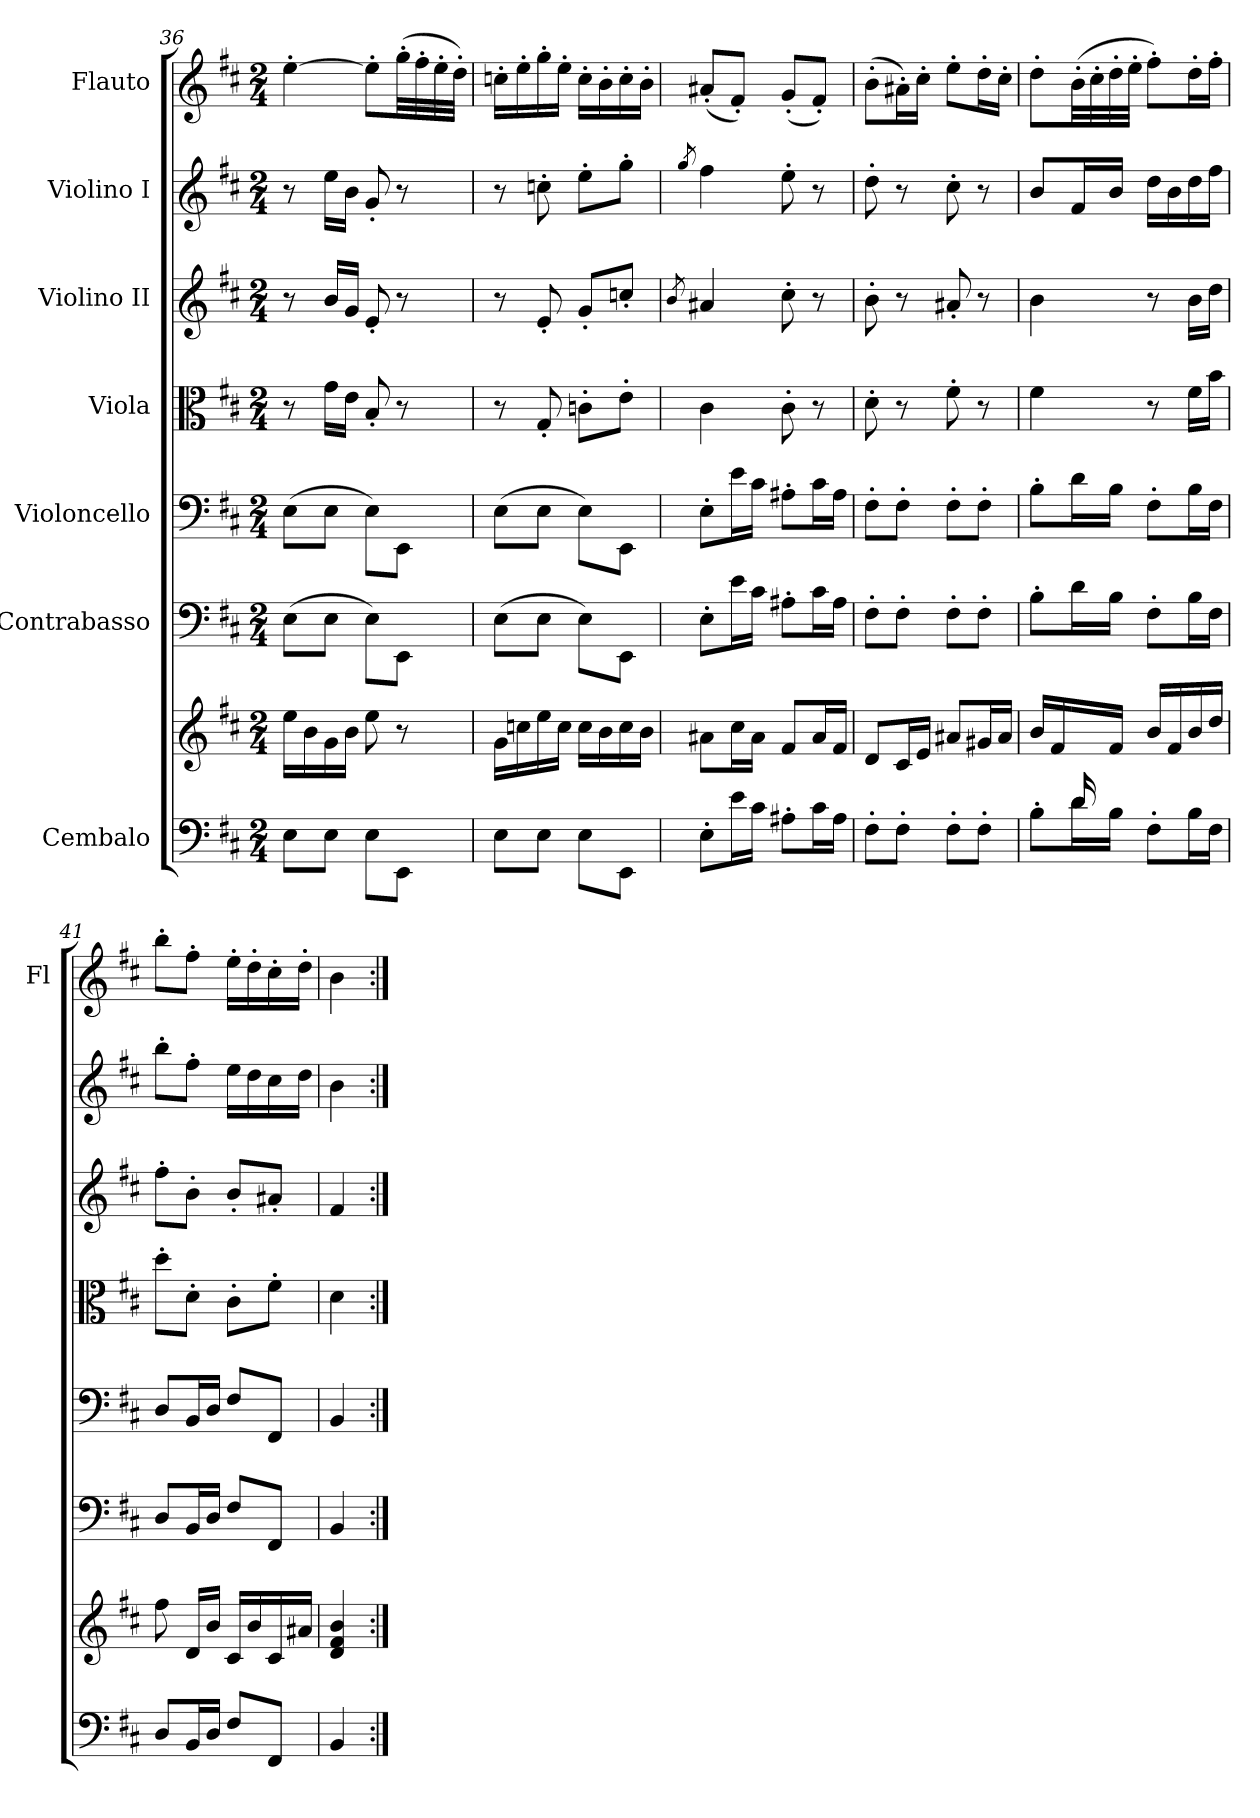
**kern	**kern	**kern	**kern	**kern	**kern	**kern	**kern
*part7	*part7	*part6	*part5	*part4	*part3	*part2	*part1
*staff8	*staff7	*staff6	*staff5	*staff4	*staff3	*staff2	*staff1
*I"Cembalo	*	*I"Contrabasso	*I"Violoncello	*I"Viola	*I"Violino II	*I"Violino I	*I"Flauto
*	*	*	*	*	*	*	*I'Fl
*clefF4	*clefG2	*clefF4	*clefF4	*clefC3	*clefG2	*clefG2	*clefG2
*	*	*ITrd7c12	*	*	*	*	*
*k[f#c#]	*k[f#c#]	*k[f#c#]	*k[f#c#]	*k[f#c#]	*k[f#c#]	*k[f#c#]	*k[f#c#]
*M2/4	*M2/4	*M2/4	*M2/4	*M2/4	*M2/4	*M2/4	*M2/4
=36	=36	=36	=36	=36	=36	=36	=36
8E\L	16ee\LL	(>8EE\L	(>8E\L	8r	8r	8r	[4ee'\
.	16b\	.	.	.	.	.	.
8E\J	16g\	8EE\J	8E\J	16g\LL	16b/LL	16ee\LL	.
.	16b\JJ	.	.	16e\JJ	16g/JJ	16b\JJ	.
8E\L	8ee\	8EE\L)	8E\L)	8B'/	8e'/	8g'/	8ee'\L]
8EE\J	8r	8EEE\J	8EE\J	8r	8r	8r	(>32gg'\LL
.	.	.	.	.	.	.	32ff#'\
.	.	.	.	.	.	.	32ee'\
.	.	.	.	.	.	.	32dd'\JJJ)
=37	=37	=37	=37	=37	=37	=37	=37
8E\L	16g\LL	(>8EE\L	(>8E\L	8r	8r	8r	16ccn'\LL
.	16ccn\	.	.	.	.	.	16ee'\
8E\J	16ee\	8EE\J	8E\J	8G'/	8e'/	8ccn'\	16gg'\
.	16cc\JJ	.	.	.	.	.	16ee'\JJ
8E\L	16cc\LL	8EE\L)	8E\L)	8cn'\L	8g'/L	8ee'\L	16cc'\LL
.	16b\	.	.	.	.	.	16b'\
8EE\J	16cc\	8EEE\J	8EE\J	8e'\J	8ccn'/J	8gg'\J	16cc'\
.	16b\JJ	.	.	.	.	.	16b'\JJ
=38	=38	=38	=38	=38	=38	=38	=38
.	.	.	.	.	8qb/	8qgg/	.
8E'\L	8a#X\L	8EE'\L	8E'\L	4c#\	4a#X/	4ff#\	(<8a#X'/L
16e\L	16cc#\L	16E\L	16e\L	.	.	.	8f#'/J)
16c#\JJ	16a#\JJ	16C#\JJ	16c#\JJ	.	.	.	.
8A#X'\L	8f#/L	8AA#X'\L	8A#X'\L	8c#'\	8cc#'\	8ee'\	(<8g'/L
16c#\L	16a#/L	16C#\L	16c#\L	8r	8r	8r	8f#'/J)
16A#\JJ	16f#/JJ	16AA#\JJ	16A#\JJ	.	.	.	.
=39	=39	=39	=39	=39	=39	=39	=39
8F#'\L	8d/L	8FF#'\L	8F#'\L	8d'\	8b'\	8dd'\	(>8b'\L
8F#'\J	16c#/L	8FF#'\J	8F#'\J	8r	8r	8r	16a#X'\L)
.	16e/JJ	.	.	.	.	.	16cc#'\JJ
8F#'\L	8a#X/L	8FF#'\L	8F#'\L	8f#'\	8a#X'/	8cc#'\	8ee'\L
8F#'\J	16g#X/L	8FF#'\J	8F#'\J	8r	8r	8r	16dd'\L
.	16a#/JJ	.	.	.	.	.	16cc#'\JJ
=40	=40	=40	=40	=40	=40	=40	=40
*^	*	*	*	*	*	*	*
8ryy	8B'\L	16b/LL	8BB'\L	8B'\L	4f#\	4b\	8b/L	8dd'\L
.	.	16f#/	.	.	.	.	.	.
16d/	16d\L	16ryy	16D\L	16d\L	.	.	16f#/L	(>32b'\LL
.	.	.	.	.	.	.	.	32cc#'\
4ryy	16B\JJ	16f#/JJ	16BB\JJ	16B\JJ	.	.	16b/JJ	32dd'\
.	.	.	.	.	.	.	.	32ee'\JJJ
.	8F#'\L	16b/LL	8FF#'\L	8F#'\L	8r	8r	16dd\LL	8ff#'\L)
.	.	16f#/	.	.	.	.	16b\	.
.	16B\L	16b/	16BB\L	16B\L	16f#\LL	16b\LL	16dd\	16dd'\L
16ryy	16F#\JJ	16dd/JJ	16FF#\JJ	16F#\JJ	16b\JJ	16dd\JJ	16ff#\JJ	16ff#'\JJ
*v	*v	*	*	*	*	*	*	*
=41	=41	=41	=41	=41	=41	=41	=41
*	*	*	*	*	*	*	*MM110
8D/L	8ff#\	8DD/L	8D/L	8dd'\L	8ff#'\L	8bb'\L	8bb'\L
16BB/L	16d/LL	16BBB/L	16BB/L	8d'\J	8b'\J	8ff#'\J	8ff#'\J
16D/JJ	16b/JJ	16DD/JJ	16D/JJ	.	.	.	.
8F#/L	16c#/LL	8FF#/L	8F#/L	8c#'\L	8b'/L	16ee\LL	16ee'\LL
.	16b/	.	.	.	.	16dd\	16dd'\
*	*	*	*	*	*	*	*MM100
8FF#/J	16c#/	8FFF#/J	8FF#/J	8f#'\J	8a#X'/J	16cc#\	16cc#'\
*	*	*	*	*	*	*	*MM80
.	16a#X/JJ	.	.	.	.	16dd\JJ	16dd'\JJ
!!LO:LB:g=z
=42	=42	=42	=42	=42	=42	=42	=42
4BB/	4d/ 4f#/ 4b/	4BBB/	4BB/	4d\	4f#/	4b\	4b\
=:|!	=:|!	=:|!	=:|!	=:|!	=:|!	=:|!	=:|!
*-	*-	*-	*-	*-	*-	*-	*-
